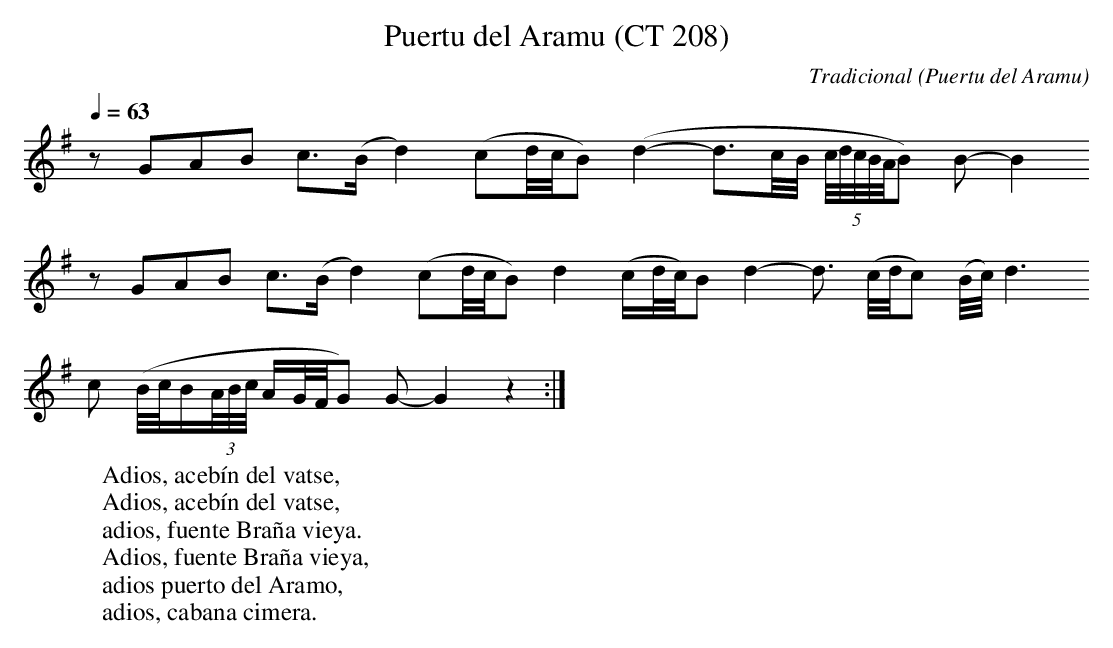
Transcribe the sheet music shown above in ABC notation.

X:1
T:Puertu del Aramu (CT 208)
C:Tradicional
O:Puertu del Aramu
M:Llibre
L:1/8
Q:1/4=63
K:G
z GAB c>(Bd2) (cd/4c/4B) (d2-d3/2c/4B/4 (5c/4d/4c/4B/4A/4B) B-B2
z GAB c>(Bd2) (cd/4c/4B) d2 (c/d/4c/4)B d2-d3/2 (c/4d/4c) (B/4c/4)d3
c (B/4c/4B/(3A/4B/4c/4 A/G/4F/4G) G-G2 z2 :|
W:Adios, acebín del vatse,
W:Adios, acebín del vatse,
W:adios, fuente Braña vieya.
W:Adios, fuente Braña vieya,
W:adios puerto del Aramo,
W:adios, cabana cimera.
W:
